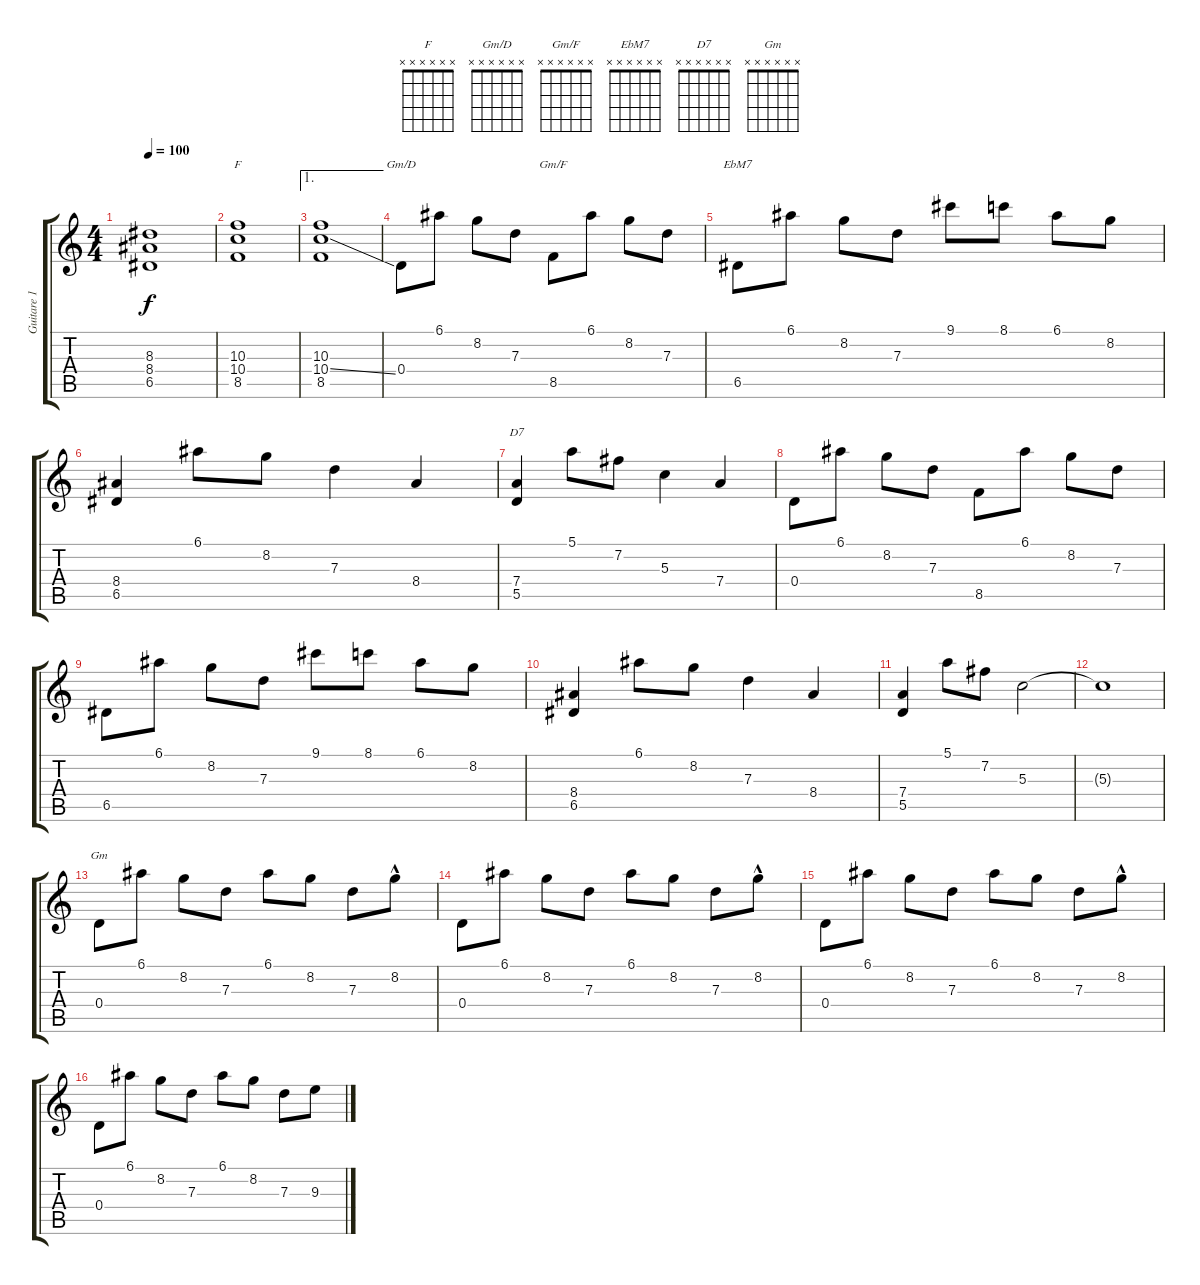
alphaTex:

\track ("Guitare 1" "Guitare 1") {instrument acousticguitarsteel}
\staff {score tabs}
\tuning (E4 B3 G3 D3 A2 E2) {hide}
\chord ("F" x x x x x x) {firstfret 0}
\chord ("Gm/D" x x x x x x) {firstfret 0}
\chord ("Gm/F" x x x x x x) {firstfret 0}
\chord ("EbM7" x x x x x x) {firstfret 0}
\chord ("D7" x x x x x x) {firstfret 0}
\chord ("Gm" x x x x x x) {firstfret 0}
\ts (4 4)
\tempo 100
\clef g2
\ks c
(8.3{t} 8.4{t} 6.5{t}).1{dy f} |
(10.3 10.4 8.5).1{ch "F"} |
\ae 1
(10.3 10.4{ss} 8.5).1 |
0.4.8{ch "Gm/D"} 6.1.8 8.2.8 7.3.8 8.5.8{ch "Gm/F"} 6.1.8 8.2.8 7.3.8 |
6.5.8{ch "EbM7"} 6.1.8 8.2.8 7.3.8 9.1.8 8.1.8 6.1.8 8.2.8 |
(8.4 6.5).4 6.1.8 8.2.8 7.3.4 8.4.4 |
(7.4 5.5).4{ch "D7"} 5.1.8 7.2.8 5.3.4 7.4.4 |
0.4.8 6.1.8 8.2.8 7.3.8 8.5.8 6.1.8 8.2.8 7.3.8 |
6.5.8 6.1.8 8.2.8 7.3.8 9.1.8 8.1.8 6.1.8 8.2.8 |
(8.4 6.5).4 6.1.8 8.2.8 7.3.4 8.4.4 |
(7.4 5.5).4 5.1.8 7.2.8 5.3.2 |
5.3{t}.1 |
0.4.8{ch "Gm"} 6.1.8 8.2.8 7.3.8 6.1.8 8.2.8 7.3.8 8.2{hac}.8 |
0.4.8 6.1.8 8.2.8 7.3.8 6.1.8 8.2.8 7.3.8 8.2{hac}.8 |
0.4.8 6.1.8 8.2.8 7.3.8 6.1.8 8.2.8 7.3.8 8.2{hac}.8 |
0.4.8 6.1.8 8.2.8 7.3.8 6.1.8 8.2.8 7.3.8 9.3.8
